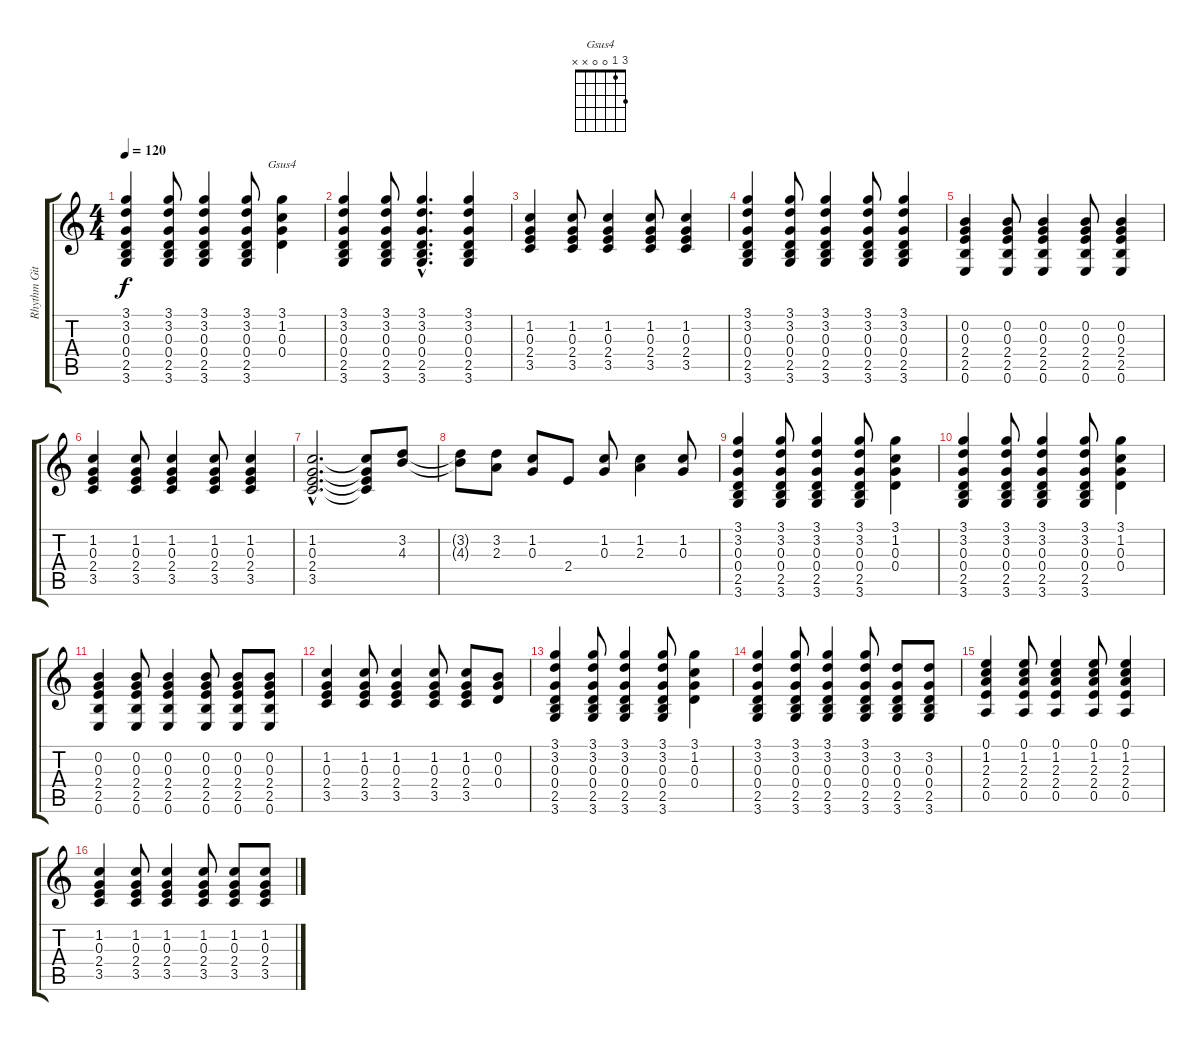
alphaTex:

\track ("Rhythm Git. I" "Rhythm Git") {instrument acousticguitarsteel}
\staff {score tabs}
\tuning (E4 B3 G3 D3 A2 E2) {hide}
\chord ("Gsus4" 3 1 0 0 x x)
\ts (4 4)
\tempo 120
\clef g2
\ks c
(3.1 3.2 0.3 0.4 2.5 3.6).4{dy f} (3.1 3.2 0.3 0.4 2.5 3.6).8 (3.1 3.2 0.3 0.4 2.5 3.6).4 (3.1 3.2 0.3 0.4 2.5 3.6).8 (3.1 1.2 0.3 0.4).4{ch "Gsus4"} |
(3.1 3.2 0.3 0.4 2.5 3.6).4 (3.1 3.2 0.3 0.4 2.5 3.6).8 (3.1{hac} 3.2{hac} 0.3{hac} 0.4{hac} 2.5{hac} 3.6{hac}).4{d} (3.1 3.2 0.3 0.4 2.5 3.6).4 |
(1.2 0.3 2.4 3.5).4 (1.2 0.3 2.4 3.5).8 (1.2 0.3 2.4 3.5).4 (1.2 0.3 2.4 3.5).8 (1.2 0.3 2.4 3.5).4 |
(3.1 3.2 0.3 0.4 2.5 3.6).4 (3.1 3.2 0.3 0.4 2.5 3.6).8 (3.1 3.2 0.3 0.4 2.5 3.6).4 (3.1 3.2 0.3 0.4 2.5 3.6).8 (3.1 3.2 0.3 0.4 2.5 3.6).4 |
(0.2 0.3 2.4 2.5 0.6).4 (0.2 0.3 2.4 2.5 0.6).8 (0.2 0.3 2.4 2.5 0.6).4 (0.2 0.3 2.4 2.5 0.6).8 (0.2 0.3 2.4 2.5 0.6).4 |
(1.2 0.3 2.4 3.5).4 (1.2 0.3 2.4 3.5).8 (1.2 0.3 2.4 3.5).4 (1.2 0.3 2.4 3.5).8 (1.2 0.3 2.4 3.5).4 |
(1.2{hac} 0.3{hac} 2.4{hac} 3.5{hac}).2{d} (1.2{t} 0.3{t} 2.4{t} 3.5{t}).8 (3.2 4.3).8 |
(3.2{t} 4.3{t}).8 (3.2 2.3).8 (1.2 0.3).8 2.4.8 (1.2 0.3).8 (1.2 2.3).4 (1.2 0.3).8 |
(3.1 3.2 0.3 0.4 2.5 3.6).4 (3.1 3.2 0.3 0.4 2.5 3.6).8 (3.1 3.2 0.3 0.4 2.5 3.6).4 (3.1 3.2 0.3 0.4 2.5 3.6).8 (3.1 1.2 0.3 0.4).4 |
(3.1 3.2 0.3 0.4 2.5 3.6).4 (3.1 3.2 0.3 0.4 2.5 3.6).8 (3.1 3.2 0.3 0.4 2.5 3.6).4 (3.1 3.2 0.3 0.4 2.5 3.6).8 (3.1 1.2 0.3 0.4).4 |
(0.2 0.3 2.4 2.5 0.6).4 (0.2 0.3 2.4 2.5 0.6).8 (0.2 0.3 2.4 2.5 0.6).4 (0.2 0.3 2.4 2.5 0.6).8 (0.2 0.3 2.4 2.5 0.6).8 (0.2 0.3 2.4 2.5 0.6).8 |
(1.2 0.3 2.4 3.5).4 (1.2 0.3 2.4 3.5).8 (1.2 0.3 2.4 3.5).4 (1.2 0.3 2.4 3.5).8 (1.2 0.3 2.4 3.5).8 (0.2 0.3 0.4).8 |
(3.1 3.2 0.3 0.4 2.5 3.6).4 (3.1 3.2 0.3 0.4 2.5 3.6).8 (3.1 3.2 0.3 0.4 2.5 3.6).4 (3.1 3.2 0.3 0.4 2.5 3.6).8 (3.1 1.2 0.3 0.4).4 |
(3.1 3.2 0.3 0.4 2.5 3.6).4 (3.1 3.2 0.3 0.4 2.5 3.6).8 (3.1 3.2 0.3 0.4 2.5 3.6).4 (3.1 3.2 0.3 0.4 2.5 3.6).8 (3.2 0.3 0.4 2.5 3.6).8 (3.2 0.3 0.4 2.5 3.6).8 |
(0.1 1.2 2.3 2.4 0.5).4 (0.1 1.2 2.3 2.4 0.5).8 (0.1 1.2 2.3 2.4 0.5).4 (0.1 1.2 2.3 2.4 0.5).8 (0.1 1.2 2.3 2.4 0.5).4 |
(1.2 0.3 2.4 3.5).4 (1.2 0.3 2.4 3.5).8 (1.2 0.3 2.4 3.5).4 (1.2 0.3 2.4 3.5).8 (1.2 0.3 2.4 3.5).8 (1.2 0.3 2.4 3.5).8
